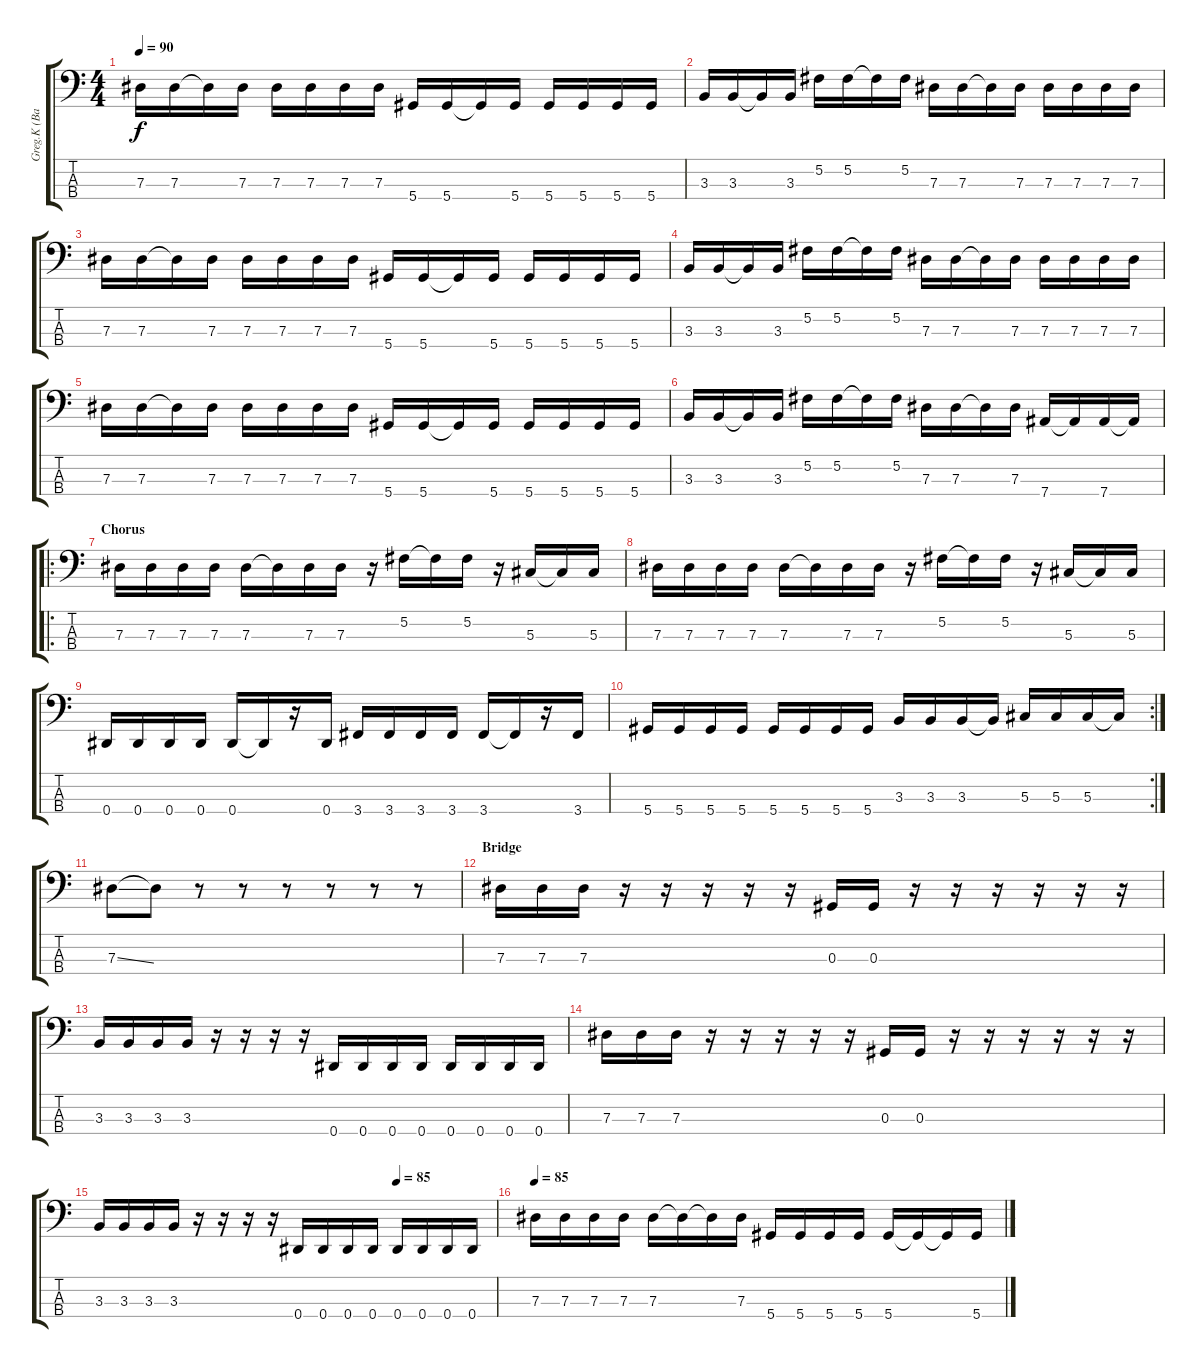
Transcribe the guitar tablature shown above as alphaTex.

\track ("Greg.K (Bass Eb)" "Greg.K (Ba") {instrument electricbasspick}
\staff {score tabs}
\tuning (Gb2 Db2 Ab1 Eb1) {hide}
\ts (4 4)
\tempo 90
\clef f4
\ks c
7.3.16{dy f} 7.3.16 7.3{t}.16 7.3.16 7.3.16 7.3.16 7.3.16 7.3.16 5.4.16 5.4.16 5.4{t}.16 5.4.16 5.4.16 5.4.16 5.4.16 5.4.16 |
3.3.16 3.3.16 3.3{t}.16 3.3.16 5.2.16 5.2.16 5.2{t}.16 5.2.16 7.3.16 7.3.16 7.3{t}.16 7.3.16 7.3.16 7.3.16 7.3.16 7.3.16 |
7.3.16 7.3.16 7.3{t}.16 7.3.16 7.3.16 7.3.16 7.3.16 7.3.16 5.4.16 5.4.16 5.4{t}.16 5.4.16 5.4.16 5.4.16 5.4.16 5.4.16 |
3.3.16 3.3.16 3.3{t}.16 3.3.16 5.2.16 5.2.16 5.2{t}.16 5.2.16 7.3.16 7.3.16 7.3{t}.16 7.3.16 7.3.16 7.3.16 7.3.16 7.3.16 |
7.3.16 7.3.16 7.3{t}.16 7.3.16 7.3.16 7.3.16 7.3.16 7.3.16 5.4.16 5.4.16 5.4{t}.16 5.4.16 5.4.16 5.4.16 5.4.16 5.4.16 |
3.3.16 3.3.16 3.3{t}.16 3.3.16 5.2.16 5.2.16 5.2{t}.16 5.2.16 7.3.16 7.3.16 7.3{t}.16 7.3.16 7.4.16 7.4{t}.16 7.4.16 7.4{t}.16 |
\ro
\section ("" "Chorus")
7.3.16 7.3.16 7.3.16 7.3.16 7.3.16 7.3{t}.16 7.3.16 7.3.16 r.16 5.2.16 5.2{t}.16 5.2.16 r.16 5.3.16 5.3{t}.16 5.3.16 |
7.3.16 7.3.16 7.3.16 7.3.16 7.3.16 7.3{t}.16 7.3.16 7.3.16 r.16 5.2.16 5.2{t}.16 5.2.16 r.16 5.3.16 5.3{t}.16 5.3.16 |
0.4.16 0.4.16 0.4.16 0.4.16 0.4.16 0.4{t}.16 r.16 0.4.16 3.4.16 3.4.16 3.4.16 3.4.16 3.4.16 3.4{t}.16 r.16 3.4.16 |
\rc 2
5.4.16 5.4.16 5.4.16 5.4.16 5.4.16 5.4.16 5.4.16 5.4.16 3.3.16 3.3.16 3.3.16 3.3{t}.16 5.3.16 5.3.16 5.3.16 5.3{t}.16 |
7.3{ss}.8 7.3{t}.8 r.8 r.8 r.8 r.8 r.8 r.8 |
\section ("" "Bridge")
7.3.16 7.3.16 7.3.16 r.16 r.16 r.16 r.16 r.16 0.3.16 0.3.16 r.16 r.16 r.16 r.16 r.16 r.16 |
3.3.16 3.3.16 3.3.16 3.3.16 r.16 r.16 r.16 r.16 0.4.16 0.4.16 0.4.16 0.4.16 0.4.16 0.4.16 0.4.16 0.4.16 |
7.3.16 7.3.16 7.3.16 r.16 r.16 r.16 r.16 r.16 0.3.16 0.3.16 r.16 r.16 r.16 r.16 r.16 r.16 |
\tempo (85 0.75)
3.3.16 3.3.16 3.3.16 3.3.16 r.16 r.16 r.16 r.16 0.4.16 0.4.16 0.4.16 0.4.16 0.4.16 0.4.16 0.4.16 0.4.16 |
\tempo 85
7.3.16 7.3.16 7.3.16 7.3.16 7.3.16 7.3{t}.16 7.3{t}.16 7.3.16 5.4.16 5.4.16 5.4.16 5.4.16 5.4.16 5.4{t}.16 5.4{t}.16 5.4.16
